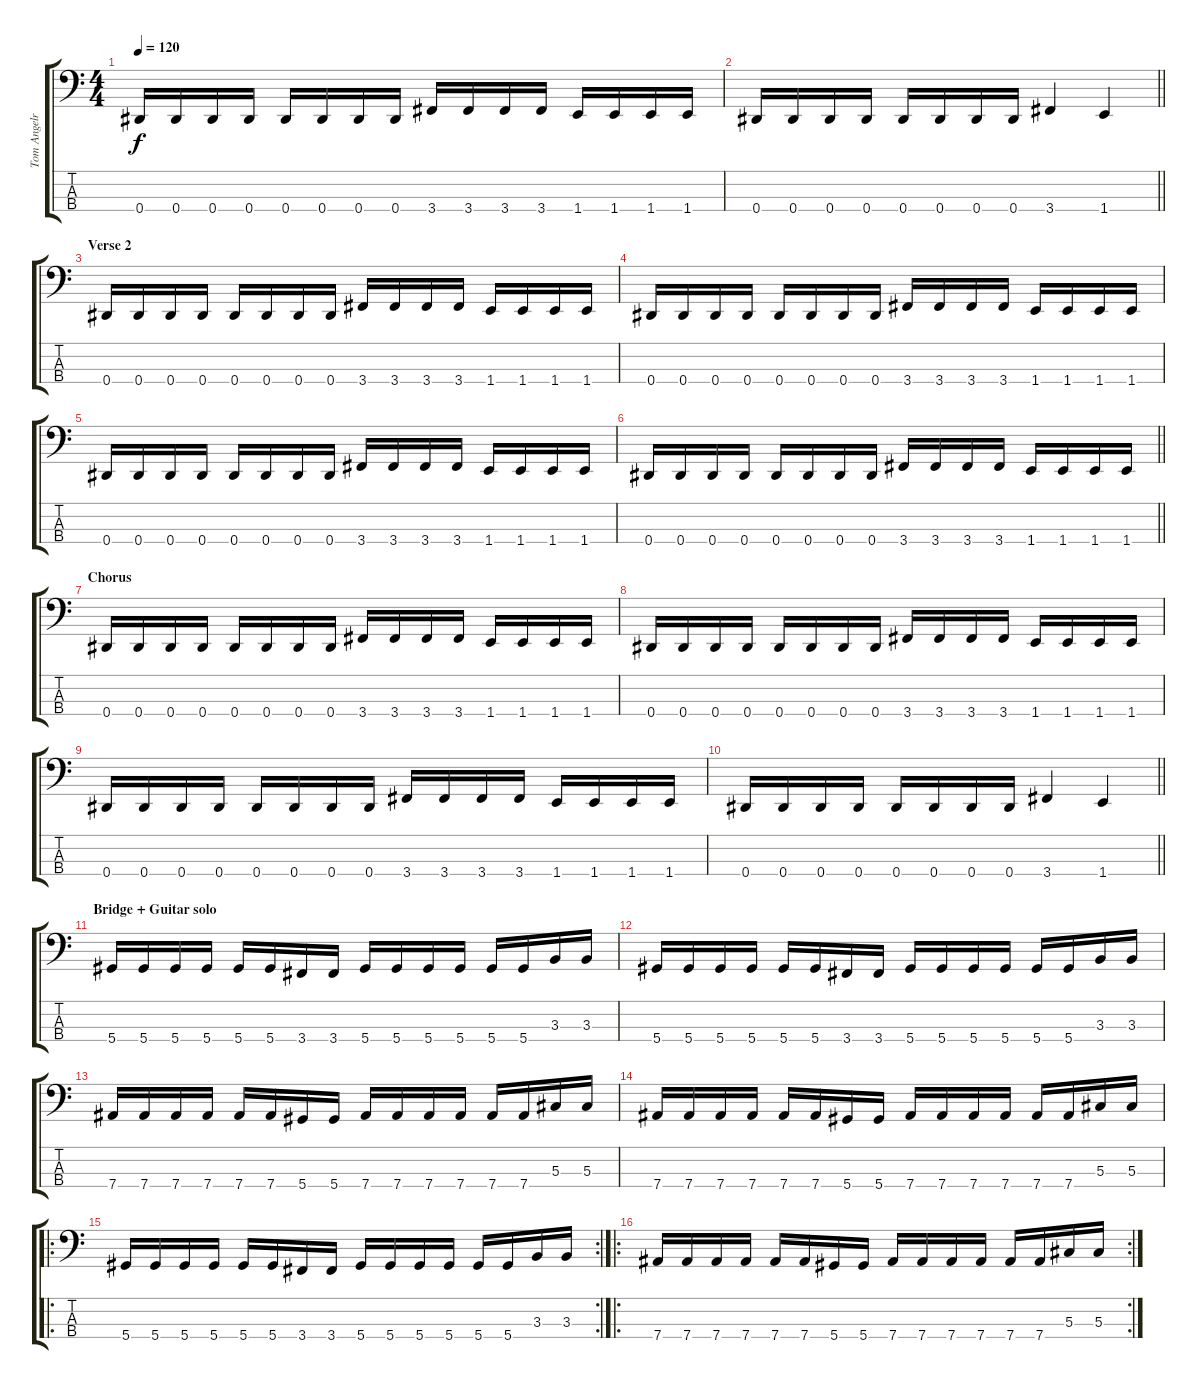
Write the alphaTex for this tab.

\track ("Tom Angelripper" "Tom Angelr") {instrument electricbasspick}
\staff {score tabs}
\tuning (Gb2 Db2 Ab1 Eb1) {hide}
\ts (4 4)
\tempo 120
\clef f4
\ks c
0.4.16{dy f} 0.4.16 0.4.16 0.4.16 0.4.16 0.4.16 0.4.16 0.4.16 3.4.16 3.4.16 3.4.16 3.4.16 1.4.16 1.4.16 1.4.16 1.4.16 |
\barLineRight lightlight
0.4.16 0.4.16 0.4.16 0.4.16 0.4.16 0.4.16 0.4.16 0.4.16 3.4.4 1.4.4 |
\section ("" "Verse 2")
0.4.16 0.4.16 0.4.16 0.4.16 0.4.16 0.4.16 0.4.16 0.4.16 3.4.16 3.4.16 3.4.16 3.4.16 1.4.16 1.4.16 1.4.16 1.4.16 |
0.4.16 0.4.16 0.4.16 0.4.16 0.4.16 0.4.16 0.4.16 0.4.16 3.4.16 3.4.16 3.4.16 3.4.16 1.4.16 1.4.16 1.4.16 1.4.16 |
0.4.16 0.4.16 0.4.16 0.4.16 0.4.16 0.4.16 0.4.16 0.4.16 3.4.16 3.4.16 3.4.16 3.4.16 1.4.16 1.4.16 1.4.16 1.4.16 |
\barLineRight lightlight
0.4.16 0.4.16 0.4.16 0.4.16 0.4.16 0.4.16 0.4.16 0.4.16 3.4.16 3.4.16 3.4.16 3.4.16 1.4.16 1.4.16 1.4.16 1.4.16 |
\section ("" "Chorus")
0.4.16 0.4.16 0.4.16 0.4.16 0.4.16 0.4.16 0.4.16 0.4.16 3.4.16 3.4.16 3.4.16 3.4.16 1.4.16 1.4.16 1.4.16 1.4.16 |
0.4.16 0.4.16 0.4.16 0.4.16 0.4.16 0.4.16 0.4.16 0.4.16 3.4.16 3.4.16 3.4.16 3.4.16 1.4.16 1.4.16 1.4.16 1.4.16 |
0.4.16 0.4.16 0.4.16 0.4.16 0.4.16 0.4.16 0.4.16 0.4.16 3.4.16 3.4.16 3.4.16 3.4.16 1.4.16 1.4.16 1.4.16 1.4.16 |
\barLineRight lightlight
0.4.16 0.4.16 0.4.16 0.4.16 0.4.16 0.4.16 0.4.16 0.4.16 3.4.4 1.4.4 |
\section ("" "Bridge + Guitar solo")
5.4.16 5.4.16 5.4.16 5.4.16 5.4.16 5.4.16 3.4.16 3.4.16 5.4.16 5.4.16 5.4.16 5.4.16 5.4.16 5.4.16 3.3.16 3.3.16 |
5.4.16 5.4.16 5.4.16 5.4.16 5.4.16 5.4.16 3.4.16 3.4.16 5.4.16 5.4.16 5.4.16 5.4.16 5.4.16 5.4.16 3.3.16 3.3.16 |
7.4.16 7.4.16 7.4.16 7.4.16 7.4.16 7.4.16 5.4.16 5.4.16 7.4.16 7.4.16 7.4.16 7.4.16 7.4.16 7.4.16 5.3.16 5.3.16 |
7.4.16 7.4.16 7.4.16 7.4.16 7.4.16 7.4.16 5.4.16 5.4.16 7.4.16 7.4.16 7.4.16 7.4.16 7.4.16 7.4.16 5.3.16 5.3.16 |
\ro
\rc 2
5.4.16 5.4.16 5.4.16 5.4.16 5.4.16 5.4.16 3.4.16 3.4.16 5.4.16 5.4.16 5.4.16 5.4.16 5.4.16 5.4.16 3.3.16 3.3.16 |
\ro
\rc 2
7.4.16 7.4.16 7.4.16 7.4.16 7.4.16 7.4.16 5.4.16 5.4.16 7.4.16 7.4.16 7.4.16 7.4.16 7.4.16 7.4.16 5.3.16 5.3.16
